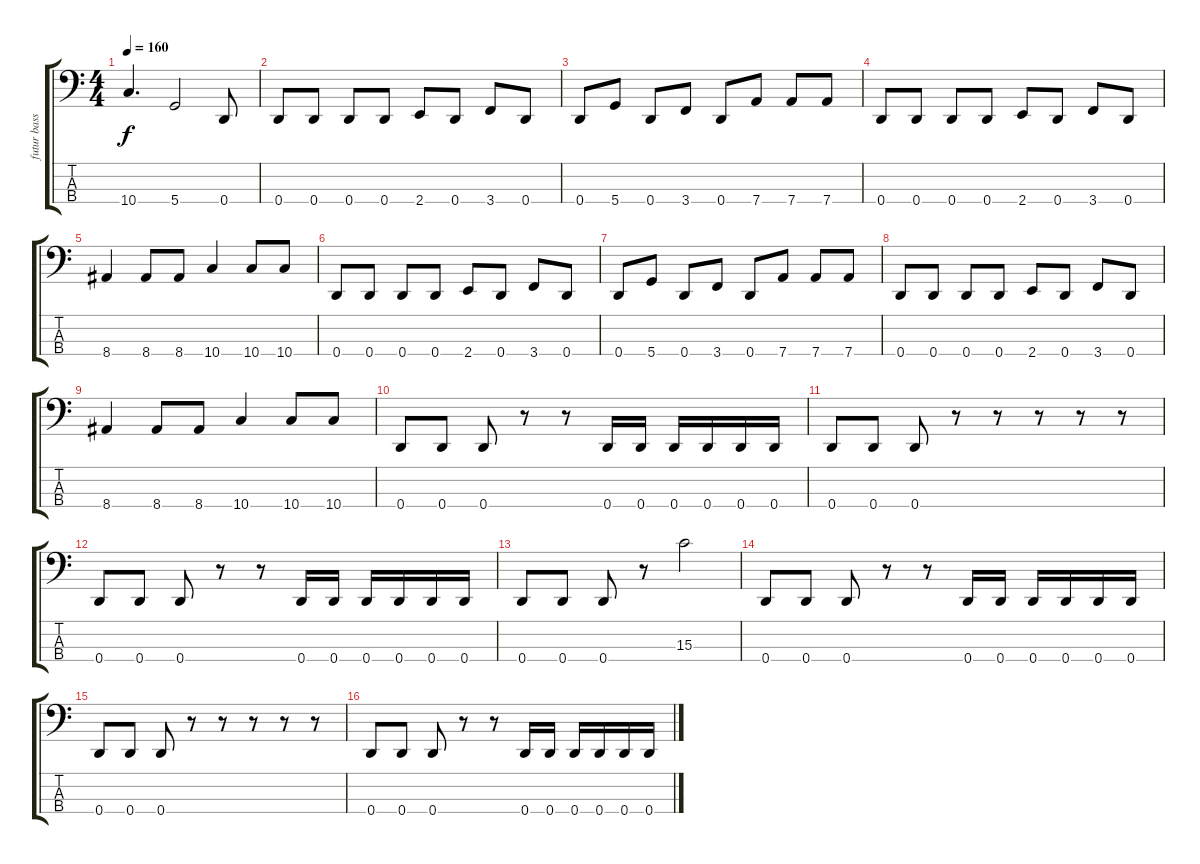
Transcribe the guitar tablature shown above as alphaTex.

\track ("futur bassmen" "futur bass") {instrument electricbasspick}
\staff {score tabs}
\tuning (G2 D2 A1 D1) {hide}
\ts (4 4)
\tempo 160
\clef f4
\ks c
10.4{t}.4{d dy f} 5.4.2 0.4.8 |
0.4.8 0.4.8 0.4.8 0.4.8 2.4.8 0.4.8 3.4.8 0.4.8 |
0.4.8 5.4.8 0.4.8 3.4.8 0.4.8 7.4.8 7.4.8 7.4.8 |
0.4.8 0.4.8 0.4.8 0.4.8 2.4.8 0.4.8 3.4.8 0.4.8 |
8.4.4 8.4.8 8.4.8 10.4.4 10.4.8 10.4.8 |
0.4.8 0.4.8 0.4.8 0.4.8 2.4.8 0.4.8 3.4.8 0.4.8 |
0.4.8 5.4.8 0.4.8 3.4.8 0.4.8 7.4.8 7.4.8 7.4.8 |
0.4.8 0.4.8 0.4.8 0.4.8 2.4.8 0.4.8 3.4.8 0.4.8 |
8.4.4 8.4.8 8.4.8 10.4.4 10.4.8 10.4.8 |
0.4.8 0.4.8 0.4.8 r.8 r.8 0.4.16 0.4.16 0.4.16 0.4.16 0.4.16 0.4.16 |
0.4.8 0.4.8 0.4.8 r.8 r.8 r.8 r.8 r.8 |
0.4.8 0.4.8 0.4.8 r.8 r.8 0.4.16 0.4.16 0.4.16 0.4.16 0.4.16 0.4.16 |
0.4.8 0.4.8 0.4.8 r.8 15.3.2 |
0.4.8 0.4.8 0.4.8 r.8 r.8 0.4.16 0.4.16 0.4.16 0.4.16 0.4.16 0.4.16 |
0.4.8 0.4.8 0.4.8 r.8 r.8 r.8 r.8 r.8 |
0.4.8 0.4.8 0.4.8 r.8 r.8 0.4.16 0.4.16 0.4.16 0.4.16 0.4.16 0.4.16
